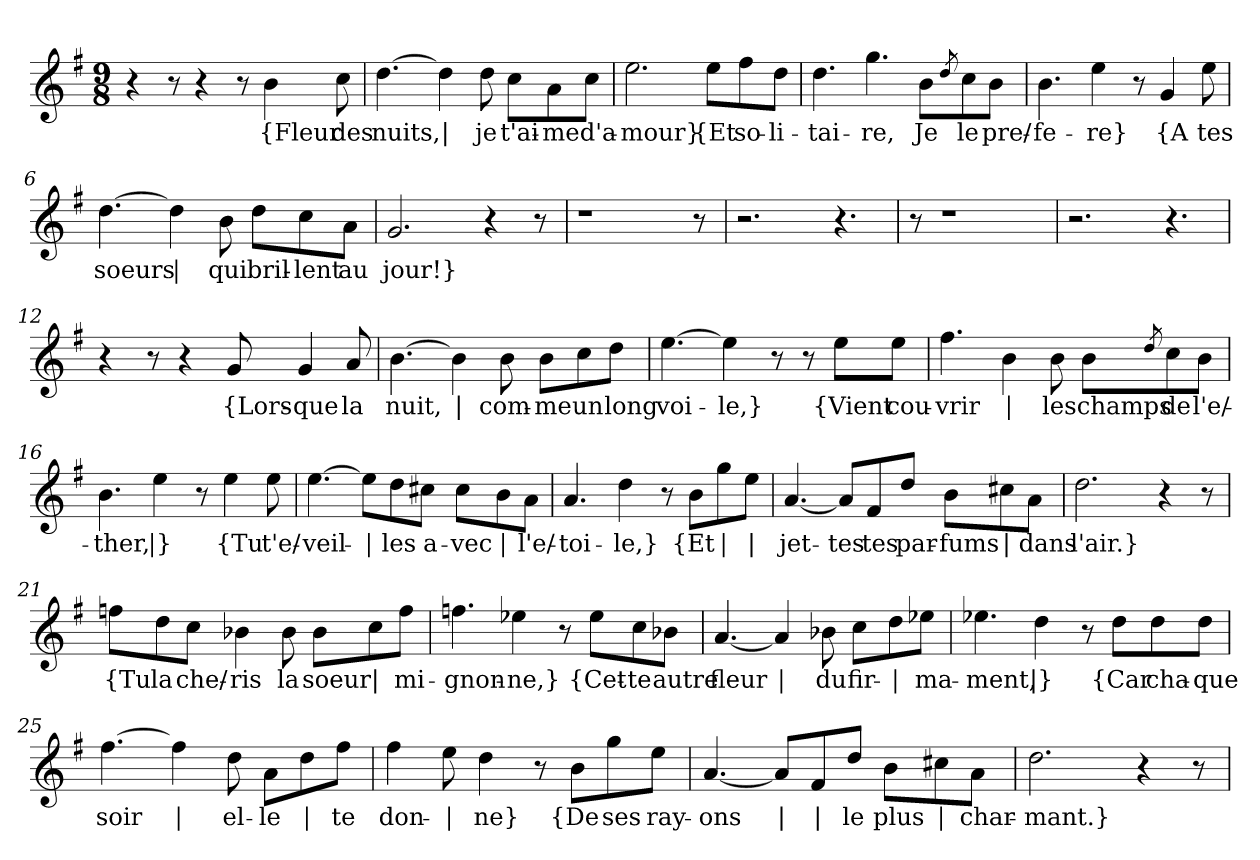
**kern	**text
*part1	*part1
*staff1	*staff1
*clefG2	*
*k[f#]	*
*M9/8	*
=1	=1
4r	.
8r	.
4r	.
8r	.
!	!LO:LY:b
4b\	{Fleur
!	!LO:LY:b
8cc\	des
=2	=2
!	!LO:LY:b
[4.dd\	nuits,
!	!LO:LY:b
4dd\]	|
!	!LO:LY:b
8dd\	je
!	!LO:LY:b
8cc\L	t'ai-
!	!LO:LY:b
8a\	-me
!	!LO:LY:b
8cc\J	d'a-
=3	=3
!	!LO:LY:b
2.ee\	-mour}
!	!LO:LY:b
8ee\L	{Et
!	!LO:LY:b
8ff#\	so-
!	!LO:LY:b
8dd\J	-li-
=4	=4
!	!LO:LY:b
4.dd\	-tai-
!	!LO:LY:b
4.gg\	-re,
!	!LO:LY:b
8b\L	Je
8qdd/	.
!	!LO:LY:b
8cc\	le
!	!LO:LY:b
8b\J	pre/-
!!LO:LB:g=z
=5	=5
!	!LO:LY:b
4.b\	-fe-
!	!LO:LY:b
4ee\	-re}
8r	.
!	!LO:LY:b
4g/	{A
!	!LO:LY:b
8ee\	tes
=6	=6
!	!LO:LY:b
[4.dd\	soeurs
!	!LO:LY:b
4dd\]	|
!	!LO:LY:b
8b\	qui
!	!LO:LY:b
8dd\L	bril-
!	!LO:LY:b
8cc\	-lent
!	!LO:LY:b
8a\J	au
=7	=7
!	!LO:LY:b
2.g/	jour!}
4r	.
8r	.
=8	=8
1r	.
8r	.
=9	=9
2.r	.
4.r	.
=10	=10
8r	.
1r	.
=11	=11
2.r	.
4.r	.
=12	=12
4r	.
8r	.
4r	.
!	!LO:LY:b
8g/	{Lors-
!	!LO:LY:b
4g/	-que
!	!LO:LY:b
8a/	la
!!LO:LB:g=z
=13	=13
!	!LO:LY:b
[4.b\	nuit,
!	!LO:LY:b
4b\]	|
!	!LO:LY:b
8b\	com-
!	!LO:LY:b
8b\L	-me
!	!LO:LY:b
8cc\	un
!	!LO:LY:b
8dd\J	long
=14	=14
!	!LO:LY:b
[4.ee\	voi-
!	!LO:LY:b
4ee\]	-le,}
8r	.
8r	.
!	!LO:LY:b
8ee\L	{Vient
!	!LO:LY:b
8ee\J	cou-
=15	=15
!	!LO:LY:b
4.ff#\	-vrir
!	!LO:LY:b
4b\	|
!	!LO:LY:b
8b\	les
!	!LO:LY:b
8b\L	champs
8qdd/	.
!	!LO:LY:b
8cc\	de
!	!LO:LY:b
8b\J	l'e/-
=16	=16
!	!LO:LY:b
4.b\	-ther,
!	!LO:LY:b
4ee\	|}
8r	.
!	!LO:LY:b
4ee\	{Tu
!	!LO:LY:b
8ee\	t'e/-
!!LO:LB:g=z
=17	=17
!	!LO:LY:b
[4.ee\	-veil-
!	!LO:LY:b
8ee\L]	|
!	!LO:LY:b
8dd\	-les
!	!LO:LY:b
8cc#X\J	a-
!	!LO:LY:b
8cc#\L	-vec
!	!LO:LY:b
8b\	|
!	!LO:LY:b
8a\J	l'e/-
=18	=18
!	!LO:LY:b
4.a/	-toi-
!	!LO:LY:b
4dd\	-le,}
8r	.
!	!LO:LY:b
8b\L	{Et
!	!LO:LY:b
8gg\	|
!	!LO:LY:b
8ee\J	|
=19	=19
!	!LO:LY:b
[4.a/	jet-
!	!LO:LY:b
8a/L]	-tes
!	!LO:LY:b
8f#/	tes
!	!LO:LY:b
8dd/J	par-
!	!LO:LY:b
8b\L	-fums
!	!LO:LY:b
8cc#X\	|
!	!LO:LY:b
8a\J	dans
=20	=20
!	!LO:LY:b
2.dd\	l'air.}
4r	.
8r	.
!!LO:LB:g=z
=21	=21
!	!LO:LY:b
8ffn\L	{Tu
!	!LO:LY:b
8dd\	la
!	!LO:LY:b
8cc\J	che/-
!	!LO:LY:b
4b-X\	-ris
!	!LO:LY:b
8b-\	la
!	!LO:LY:b
8b-\L	soeur
!	!LO:LY:b
8cc\	|
!	!LO:LY:b
8ff\J	mi-
=22	=22
!	!LO:LY:b
4.ffn\	-gnon-
!	!LO:LY:b
4ee-X\	-ne,}
8r	.
!	!LO:LY:b
8ee-\L	{Cet-
!	!LO:LY:b
8cc\	-te
!	!LO:LY:b
8b-X\J	autre
=23	=23
!	!LO:LY:b
[4.a/	fleur
!	!LO:LY:b
4a/]	|
!	!LO:LY:b
8b-X\	du
!	!LO:LY:b
8cc\L	fir-
!	!LO:LY:b
8dd\	|
!	!LO:LY:b
8ee-X\J	-ma-
!!LO:LB:g=z
=24	=24
!	!LO:LY:b
4.ee-X\	-ment,
!	!LO:LY:b
4dd\	|}
8r	.
!	!LO:LY:b
8dd\L	{Car
!	!LO:LY:b
8dd\	cha-
!	!LO:LY:b
8dd\J	-que
=25	=25
!	!LO:LY:b
[4.ff#\	soir
!	!LO:LY:b
4ff#\]	|
!	!LO:LY:b
8dd\	el-
!	!LO:LY:b
8a\L	-le
!	!LO:LY:b
8dd\	|
!	!LO:LY:b
8ff#\J	te
=26	=26
!	!LO:LY:b
4ff#\	don-
!	!LO:LY:b
8ee\	|
!	!LO:LY:b
4dd\	-ne}
8r	.
!	!LO:LY:b
8b\L	{De
!	!LO:LY:b
8gg\	ses
!	!LO:LY:b
8ee\J	ray-
=27	=27
!	!LO:LY:b
[4.a/	-ons
!	!LO:LY:b
8a/L]	|
!	!LO:LY:b
8f#/	|
!	!LO:LY:b
8dd/J	le
!	!LO:LY:b
8b\L	plus
!	!LO:LY:b
8cc#X\	|
!	!LO:LY:b
8a\J	char-
!!LO:LB:g=z
=28	=28
!	!LO:LY:b
2.dd\	-mant.}
4r	.
8r	.
=	=
*-	*-
